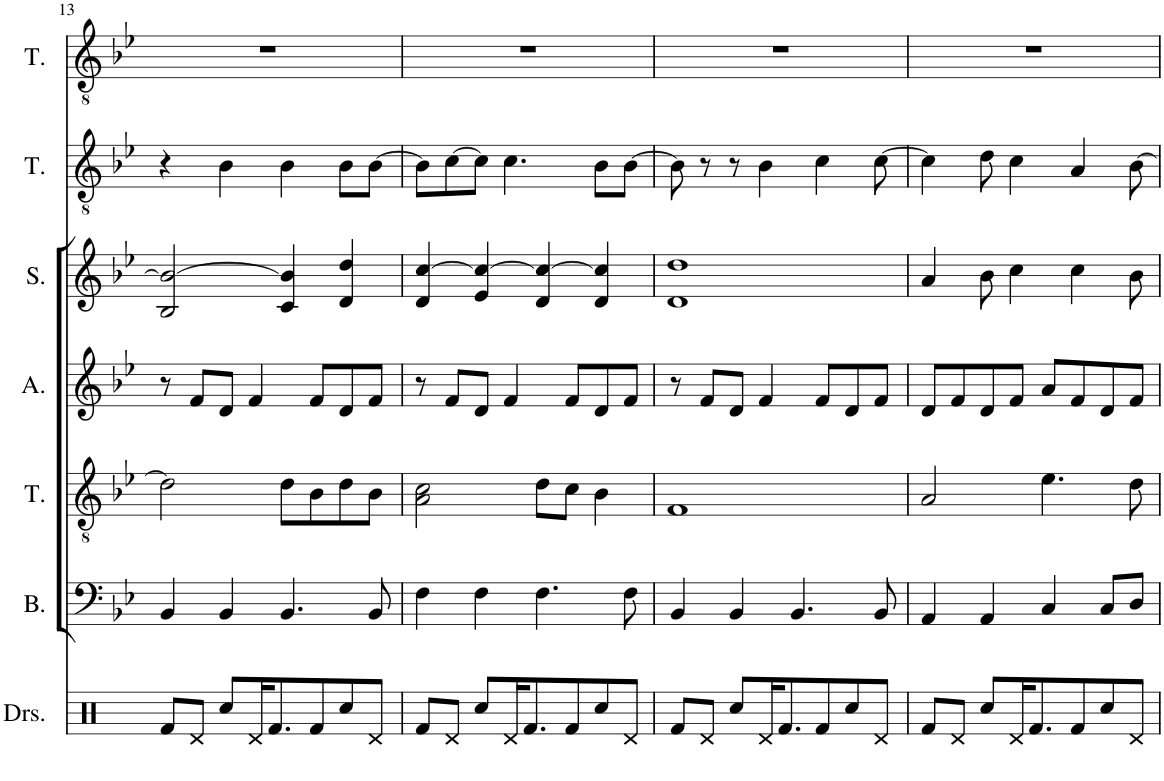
**kern	**kern	**kern	**kern	**kern	**kern	**kern
*part7	*part6	*part5	*part4	*part3	*part2	*part1
*staff7	*staff6	*staff5	*staff4	*staff3	*staff2	*staff1
*I"Drumset	*I"Bass	*I"Tenor	*I"Alto	*I"Soprano	*I"Tenor	*I"Tenor
*I'Drs.	*I'B.	*I'T.	*I'A.	*I'S.	*I'T.	*I'T.
!!LO:PB:g=z
*clefX	*clefF4	*clefGv2	*clefG2	*clefG2	*clefGv2	*clefGv2
*k[]	*k[b-e-]	*k[b-e-]	*k[b-e-]	*k[b-e-]	*k[b-e-]	*k[b-e-]
*M4/4	*M4/4	*M4/4	*M4/4	*M4/4	*M4/4	*M4/4
=13	=13	=13	=13	=13	=13	=13
8Rf/L	4BB-/	2d\]	8r	2B-/ 2b-/_	4r	1r
8Rd/J	.	.	8f/L	.	.	.
8Rcc/L	4BB-/	.	8d/J	.	4B-\	.
16Rd/K	.	.	4f/	.	.	.
8.Rf/	.	.	.	.	.	.
.	4.BB-/	8d\L	.	4c/ 4b-/]	4B-\	.
8Rf/	.	8B-\	8f/L	.	.	.
8Rcc/	.	8d\	8d/	4d/ 4dd/	8B-\L	.
8Rd/J	8BB-/	8B-\J	8f/J	.	[8B-\J	.
=14	=14	=14	=14	=14	=14	=14
8Rf/L	4F\	2A\ 2c\	8r	4d/ [4cc/	8B-\L]	1r
8Rd/J	.	.	8f/L	.	[8c\	.
8Rcc/L	4F\	.	8d/J	4e-/ 4cc/_	8c\J]	.
16Rd/K	.	.	4f/	.	4.c\	.
8.Rf/	.	.	.	.	.	.
.	4.F\	8d\L	.	4d/ 4cc/_	.	.
8Rf/	.	8c\J	8f/L	.	.	.
8Rcc/	.	4B-\	8d/	4d/ 4cc/]	8B-\L	.
8Rd/J	8F\	.	8f/J	.	[8B-\J	.
=15	=15	=15	=15	=15	=15	=15
8Rf/L	4BB-/	1F	8r	1d 1dd	8B-\]	1r
8Rd/J	.	.	8f/L	.	8r	.
8Rcc/L	4BB-/	.	8d/J	.	8r	.
16Rd/K	.	.	4f/	.	4B-\	.
8.Rf/	.	.	.	.	.	.
.	4.BB-/	.	.	.	.	.
8Rf/	.	.	8f/L	.	4c\	.
8Rcc/	.	.	8d/	.	.	.
8Rd/J	8BB-/	.	8f/J	.	[8c\	.
=16	=16	=16	=16	=16	=16	=16
8Rf/L	4AA/	2A/	8d/L	4a/	4c\]	1r
8Rd/J	.	.	8f/	.	.	.
8Rcc/L	4AA/	.	8d/	8b-\	8d\	.
16Rd/K	.	.	8f/J	4cc\	4c\	.
8.Rf/	.	.	.	.	.	.
.	4C/	4.e-\	8a/L	.	.	.
8Rf/	.	.	8f/	4cc\	4A/	.
8Rcc/	8C/L	.	8d/	.	.	.
8Rd/J	8D/J	8d\	8f/J	8b-\	[8B-\	.
=	=	=	=	=	=	=
*-	*-	*-	*-	*-	*-	*-
